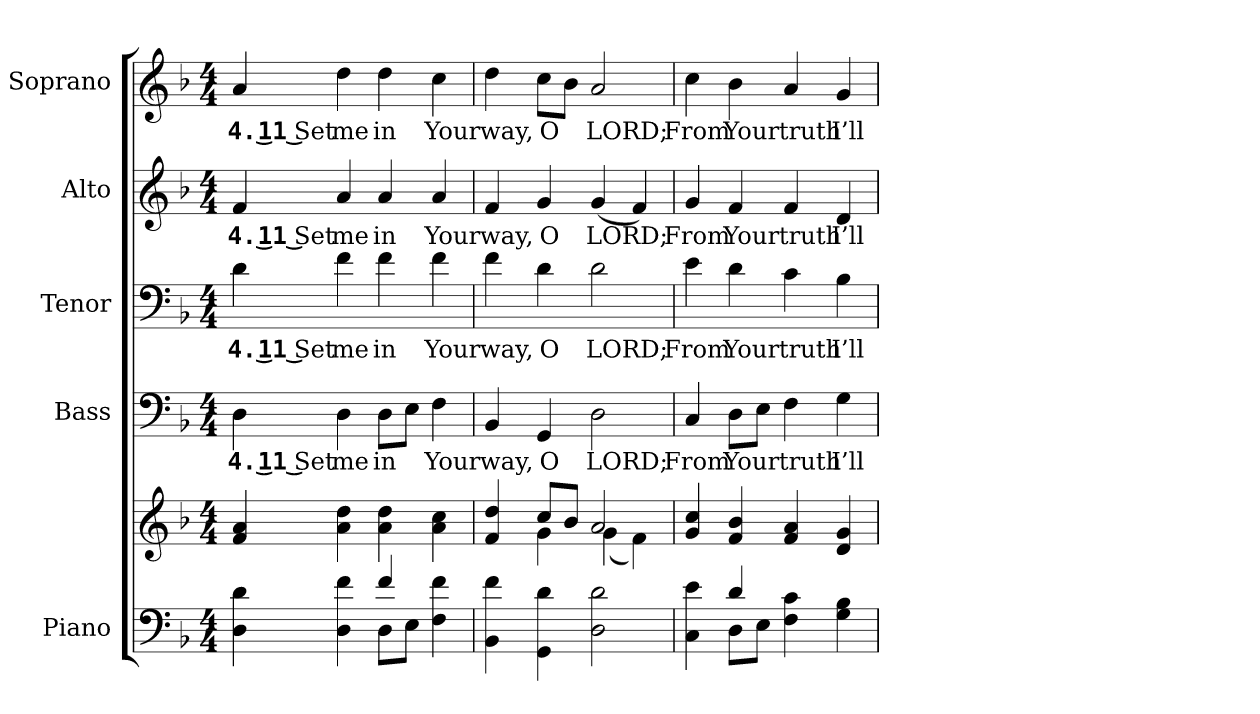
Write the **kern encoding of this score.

**kern	**kern	**kern	**text	**kern	**text	**kern	**text	**kern	**text
*part5	*part5	*part4	*part4	*part3	*part3	*part2	*part2	*part1	*part1
*staff6	*staff5	*staff4	*staff4	*staff3	*staff3	*staff2	*staff2	*staff1	*staff1
*I"Piano	*	*I"Bass	*	*I"Tenor	*	*I"Alto	*	*I"Soprano	*
*I'Pno.	*	*I'B.	*	*I'T.	*	*I'A.	*	*I'S.	*
!!LO:PB:g=z
*clefF4	*clefG2	*clefF4	*	*clefF4	*	*clefG2	*	*clefG2	*
*k[b-]	*k[b-]	*k[b-]	*	*k[b-]	*	*k[b-]	*	*k[b-]	*
*F:	*F:	*F:	*	*F:	*	*F:	*	*F:	*
*M4/4	*M4/4	*M4/4	*	*M4/4	*	*M4/4	*	*M4/4	*
*MM130	*MM130	*MM130	*	*MM130	*	*MM130	*	*MM130	*
=1	=1	=1	=1	=1	=1	=1	=1	=1	=1
*^	*	*	*	*	*	*	*	*	*
!	!	!	!	!LO:LY:b:color=#000000	!	!	!	!	!	!
!	!	!	!	!	!	!LO:LY:b:color=#000000	!	!	!	!
!	!	!	!	!	!	!	!	!LO:LY:b:color=#000000	!	!
!	!	!	!	!	!	!	!	!	!	!LO:LY:b:color=#000000
4Di\ 4di	2ryy	4fi/ 4ai	4Di\	4. 11 Set	4di\	4. 11 Set	4fi/	4. 11 Set	4ai/	4. 11 Set
!	!	!	!	!LO:LY:b:color=#000000	!	!	!	!	!	!
!	!	!	!	!	!	!LO:LY:b:color=#000000	!	!	!	!
!	!	!	!	!	!	!	!	!LO:LY:b:color=#000000	!	!
!	!	!	!	!	!	!	!	!	!	!LO:LY:b:color=#000000
4Di\ 4fi	.	4ai\ 4ddi	4Di\	me	4fi\	me	4ai/	me	4ddi\	me
!	!	!	!	!LO:LY:b:color=#000000	!	!	!	!	!	!
!	!	!	!	!	!	!LO:LY:b:color=#000000	!	!	!	!
!	!	!	!	!	!	!	!	!LO:LY:b:color=#000000	!	!
!	!	!	!	!	!	!	!	!	!	!LO:LY:b:color=#000000
4fi/	8Di\L	4ai\ 4ddi	8Di\L	in	4fi\	in	4ai/	in	4ddi\	in
.	8Ei\J	.	8Ei\J	.	.	.	.	.	.	.
!	!	!	!	!LO:LY:b:color=#000000	!	!	!	!	!	!
!	!	!	!	!	!	!LO:LY:b:color=#000000	!	!	!	!
!	!	!	!	!	!	!	!	!LO:LY:b:color=#000000	!	!
!	!	!	!	!	!	!	!	!	!	!LO:LY:b:color=#000000
4Fi\ 4fi	4ryy	4ai\ 4cci	4Fi\	Your	4fi\	Your	4ai/	Your	4cci\	Your
*v	*v	*	*	*	*	*	*	*	*	*
=2	=2	=2	=2	=2	=2	=2	=2	=2	=2
*	*^	*	*	*	*	*	*	*	*
*^	*	*	*	*	*	*	*	*	*	*
!	!	!	!	!	!LO:LY:b:color=#000000	!	!	!	!	!	!
*v	*v	*	*	*	*	*	*	*	*	*	*
*^	*	*	*	*	*	*	*	*	*	*
!	!	!	!	!	!	!	!LO:LY:b:color=#000000	!	!	!	!
*v	*v	*	*	*	*	*	*	*	*	*	*
*^	*	*	*	*	*	*	*	*	*	*
!	!	!	!	!	!	!	!	!	!LO:LY:b:color=#000000	!	!
*v	*v	*	*	*	*	*	*	*	*	*	*
*^	*	*	*	*	*	*	*	*	*	*
!	!	!	!	!	!	!	!	!	!	!	!LO:LY:b:color=#000000
*v	*v	*	*	*	*	*	*	*	*	*	*
4BB-i\ 4fi	4fi/ 4ddi	4ryy	4BB-i/	way,	4fi\	way,	4fi/	way,	4ddi\	way,
!	!	!	!	!LO:LY:b:color=#000000	!	!	!	!	!	!
!	!	!	!	!	!	!LO:LY:b:color=#000000	!	!	!	!
!	!	!	!	!	!	!	!	!LO:LY:b:color=#000000	!	!
!	!	!	!	!	!	!	!	!	!	!LO:LY:b:color=#000000
4GGi\ 4di	8cci/L	4gi\	4GGi/	O	4di\	O	4gi/	O	8cci\L	O
.	8b-i/J	.	.	.	.	.	.	.	8b-i\J	.
!	!	!	!	!LO:LY:b:color=#000000	!	!	!	!	!	!
!	!	!	!	!	!	!LO:LY:b:color=#000000	!	!	!	!
!	!	!	!	!	!	!	!	!LO:LY:b:color=#000000	!	!
!	!	!	!	!	!	!	!	!	!	!LO:LY:b:color=#000000
2Di\ 2di	2ai/	(4gi\	2Di\	LORD;	2di\	LORD;	(4gi/	LORD;	2ai/	LORD;
.	.	4fi\)	.	.	.	.	4fi/)	.	.	.
*	*v	*v	*	*	*	*	*	*	*	*
=3	=3	=3	=3	=3	=3	=3	=3	=3	=3
*^	*	*	*	*	*	*	*	*	*
*	*	*^	*	*	*	*	*	*	*	*
!	!	!	!	!	!LO:LY:b:color=#000000	!	!	!	!	!	!
*	*	*v	*v	*	*	*	*	*	*	*	*
*	*	*^	*	*	*	*	*	*	*	*
!	!	!	!	!	!	!	!LO:LY:b:color=#000000	!	!	!	!
*	*	*v	*v	*	*	*	*	*	*	*	*
*	*	*^	*	*	*	*	*	*	*	*
!	!	!	!	!	!	!	!	!	!LO:LY:b:color=#000000	!	!
*	*	*v	*v	*	*	*	*	*	*	*	*
*	*	*^	*	*	*	*	*	*	*	*
!	!	!	!	!	!	!	!	!	!	!	!LO:LY:b:color=#000000
*	*	*v	*v	*	*	*	*	*	*	*	*
4Ci\ 4ei	4ryy	4gi/ 4cci	4Ci/	From	4ei\	From	4gi/	From	4cci\	From
!	!	!	!	!LO:LY:b:color=#000000	!	!	!	!	!	!
!	!	!	!	!	!	!LO:LY:b:color=#000000	!	!	!	!
!	!	!	!	!	!	!	!	!LO:LY:b:color=#000000	!	!
!	!	!	!	!	!	!	!	!	!	!LO:LY:b:color=#000000
4di/	8Di\L	4fi/ 4b-i	8Di\L	Your	4di\	Your	4fi/	Your	4b-i\	Your
.	8Ei\J	.	8Ei\J	.	.	.	.	.	.	.
!	!	!	!	!LO:LY:b:color=#000000	!	!	!	!	!	!
!	!	!	!	!	!	!LO:LY:b:color=#000000	!	!	!	!
!	!	!	!	!	!	!	!	!LO:LY:b:color=#000000	!	!
!	!	!	!	!	!	!	!	!	!	!LO:LY:b:color=#000000
4Fi\ 4ci	2ryy	4fi/ 4ai	4Fi\	truth	4ci\	truth	4fi/	truth	4ai/	truth
!	!	!	!	!LO:LY:b:color=#000000	!	!	!	!	!	!
!	!	!	!	!	!	!LO:LY:b:color=#000000	!	!	!	!
!	!	!	!	!	!	!	!	!LO:LY:b:color=#000000	!	!
!	!	!	!	!	!	!	!	!	!	!LO:LY:b:color=#000000
4Gi\ 4B-i	.	4di/ 4gi	4Gi\	I’ll	4B-i\	I’ll	4di/	I’ll	4gi/	I’ll
*v	*v	*	*	*	*	*	*	*	*	*
=	=	=	=	=	=	=	=	=	=
*-	*-	*-	*-	*-	*-	*-	*-	*-	*-
